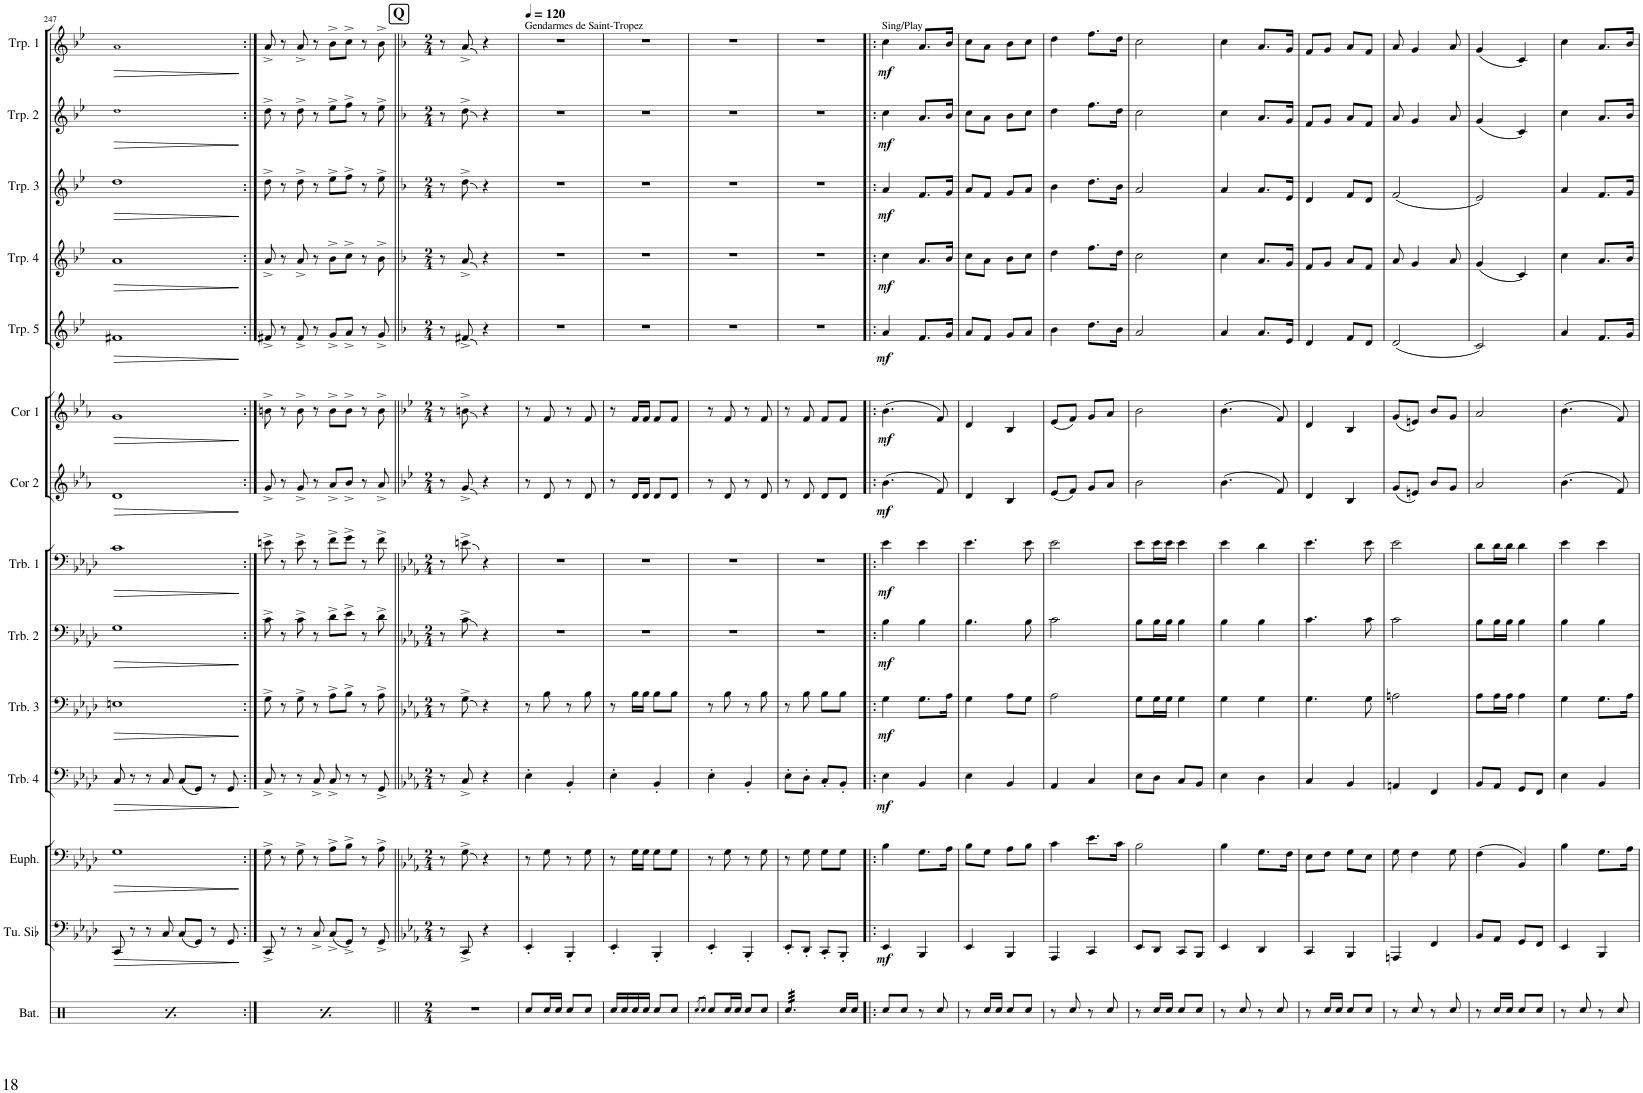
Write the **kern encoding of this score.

**kern	**kern	**dynam	**kern	**dynam	**kern	**dynam	**kern	**dynam	**kern	**dynam	**kern	**dynam	**kern	**dynam	**kern	**dynam	**kern	**dynam	**kern	**dynam	**kern	**dynam	**kern	**dynam	**kern	**dynam
*part14	*part13	*part13	*part12	*part12	*part11	*part11	*part10	*part10	*part9	*part9	*part8	*part8	*part7	*part7	*part6	*part6	*part5	*part5	*part4	*part4	*part3	*part3	*part2	*part2	*part1	*part1
*staff14	*staff13	*staff13	*staff12	*staff12	*staff11	*staff11	*staff10	*staff10	*staff9	*staff9	*staff8	*staff8	*staff7	*staff7	*staff6	*staff6	*staff5	*staff5	*staff4	*staff4	*staff3	*staff3	*staff2	*staff2	*staff1	*staff1
*I"Batterie	*I"Tuba en Sib	*	*I"Euphonium	*	*I"Trombone 4	*	*I"Trombone 3	*	*I"Trombone 2	*	*I"Trombone 1	*	*I"Cor 2	*	*I"Cor 1	*	*I"Trompette 5	*	*I"Trompette 4	*	*I"Trompette 3	*	*I"Trompette 2	*	*I"Trompette 1	*
*I'Bat.	*I'Tu. Sib	*	*I'Euph.	*	*I'Trb. 4	*	*I'Trb. 3	*	*I'Trb. 2	*	*I'Trb. 1	*	*I'Cor 2	*	*I'Cor 1	*	*I'Trp. 5	*	*I'Trp. 4	*	*I'Trp. 3	*	*I'Trp. 2	*	*I'Trp. 1	*
!!LO:PB:g=z
*clefX	*clefF4	*	*clefF4	*	*clefF4	*	*clefF4	*	*clefF4	*	*clefF4	*	*clefG2	*	*clefG2	*	*clefG2	*	*clefG2	*	*clefG2	*	*clefG2	*	*clefG2	*
*	*	*	*	*	*	*	*	*	*	*	*	*	*Trd4c7	*	*Trd4c7	*	*Trd1c2	*	*Trd1c2	*	*Trd1c2	*	*Trd1c2	*	*Trd1c2	*
*k[]	*k[b-e-a-d-]	*	*k[b-e-a-d-]	*	*k[b-e-a-d-]	*	*k[b-e-a-d-]	*	*k[b-e-a-d-]	*	*k[b-e-a-d-]	*	*k[b-e-a-]	*	*k[b-e-a-]	*	*k[b-e-]	*	*k[b-e-]	*	*k[b-e-]	*	*k[b-e-]	*	*k[b-e-]	*
*M4/4	*M4/4	*	*M4/4	*	*M4/4	*	*M4/4	*	*M4/4	*	*M4/4	*	*M4/4	*	*M4/4	*	*M4/4	*	*M4/4	*	*M4/4	*	*M4/4	*	*M4/4	*
=247	=247	=247	=247	=247	=247	=247	=247	=247	=247	=247	=247	=247	=247	=247	=247	=247	=247	=247	=247	=247	=247	=247	=247	=247	=247	=247
*^	*	*	*	*	*	*	*	*	*	*	*	*	*	*	*	*	*	*	*	*	*	*	*	*	*	*
!	!	!	!LO:HP:b	!	!LO:HP:b	!	!LO:HP:b	!	!LO:HP:b	!	!LO:HP:b	!	!LO:HP:b	!	!LO:HP:b	!	!LO:HP:b	!	!LO:HP:b	!	!LO:HP:b	!	!LO:HP:b	!	!LO:HP:b	!	!LO:HP:b
4Raa/	8Rf\	8CC/	>	1G	>	8C/	>	1En	>	1G	>	1c	>	1d	>	1g	>	1f#X	>	1a	>	1dd	>	1dd!	>	1a!	>
.	8r	8r	.	.	.	8r	.	.	.	.	.	.	.	.	.	.	.	.	.	.	.	.	.	.	.	.	.
8Rcc/L	8Rf\	8r	.	.	.	8r	.	.	.	.	.	.	.	.	.	.	.	.	.	.	.	.	.	.	.	.	.
8Rcc/J	8r	8C/	.	.	.	8C/	.	.	.	.	.	.	.	.	.	.	.	.	.	.	.	.	.	.	.	.	.
8Rcc/L	4Rf\	(8C/L	.	.	.	(8C/L	.	.	.	.	.	.	.	.	.	.	.	.	.	.	.	.	.	.	.	.	.
8Rcc/J	.	8GG/J)	.	.	.	8GG/J)	.	.	.	.	.	.	.	.	.	.	.	.	.	.	.	.	.	.	.	.	.
16Rcc/LL	8Rf\L	8r	.	.	.	8r	.	.	.	.	.	.	.	.	.	.	.	.	.	.	.	.	.	.	.	.	.
16Ree/	.	.	.	.	.	.	.	.	.	.	.	.	.	.	.	.	.	.	.	.	.	.	.	.	.	.	.
16Ree/	8Rf\J	8GG/	.	.	.	8GG/	.	.	.	.	.	.	.	.	.	.	.	.	.	.	.	.	.	.	.	.	.
16Rdd/JJ	.	.	.	.	.	.	.	.	.	.	.	.	.	.	.	.	.	.	.	.	.	.	.	.	.	.	.
*v	*v	*	*	*	*	*	*	*	*	*	*	*	*	*	*	*	*	*	*	*	*	*	*	*	*	*	*
.	.	]	.	]	.	]	.	]	.	]	.	]	.	]	.	]	.	]	.	]	.	]	.	]	.	]
=248:|!	=248:|!	=248:|!	=248:|!	=248:|!	=248:|!	=248:|!	=248:|!	=248:|!	=248:|!	=248:|!	=248:|!	=248:|!	=248:|!	=248:|!	=248:|!	=248:|!	=248:|!	=248:|!	=248:|!	=248:|!	=248:|!	=248:|!	=248:|!	=248:|!	=248:|!	=248:|!
*^	*	*	*	*	*	*	*	*	*	*	*	*	*	*	*	*	*	*	*	*	*	*	*	*	*	*
4Raa/	8Rf\	8CC^/	.	8G^\	.	8C^/	.	8G^\	.	8c^\	.	8en^\	.	8g^/	.	8bn^\	.	8f#X^/	.	8a^/	.	8dd^\	.	8dd^\	.	8a^/	.
.	8r	8r	.	8r	.	8r	.	8r	.	8r	.	8r	.	8r	.	8r	.	8r	.	8r	.	8r	.	8r	.	8r	.
8Rcc/L	8Rf\	8r	.	8G^\	.	8r	.	8G^\	.	8c^\	.	8e^\	.	8g^/	.	8b^\	.	8f#^/	.	8a^/	.	8dd^\	.	8dd^\	.	8a^/	.
8Rcc/J	8r	8C^/	.	8r	.	8C^/	.	8r	.	8r	.	8r	.	8r	.	8r	.	8r	.	8r	.	8r	.	8r	.	8r	.
8Rcc/L	4Rf\	(8C^/L	.	8A-^\L	.	8C^/	.	8A-^\L	.	8d-^\L	.	8f^\L	.	8a-^/L	.	8b^\L	.	8g^/L	.	8b-^\L	.	8ee-^\L	.	8ee-^\L	.	8b-^\L	.
8Rcc/J	.	8GG^/J)	.	8B-^\J	.	8r	.	8B-^\J	.	8e-^\J	.	8g^\J	.	8b-^/J	.	8b^\J	.	8a^/J	.	8cc^\J	.	8ff^\J	.	8ff^\J	.	8cc^\J	.
16Rcc/LL	8Rf\L	8r	.	8r	.	8r	.	8r	.	8r	.	8r	.	8r	.	8r	.	8r	.	8r	.	8r	.	8r	.	8r	.
16Ree/	.	.	.	.	.	.	.	.	.	.	.	.	.	.	.	.	.	.	.	.	.	.	.	.	.	.	.
16Ree/	8Rf\J	8GG^/	.	8A-^\	.	8GG^/	.	8A-^\	.	8d-^\	.	8f^\	.	8a-^/	.	8b^\	.	8g^/	.	8b-^\	.	8ee-^\	.	8ee-^\	.	8b-^\	.
16Rdd/JJ	.	.	.	.	.	.	.	.	.	.	.	.	.	.	.	.	.	.	.	.	.	.	.	.	.	.	.
*v	*v	*	*	*	*	*	*	*	*	*	*	*	*	*	*	*	*	*	*	*	*	*	*	*	*	*	*
!!LO:REH:place=s1:a:B:cj:fs=14:t=Q
=249||	=249||	=249||	=249||	=249||	=249||	=249||	=249||	=249||	=249||	=249||	=249||	=249||	=249||	=249||	=249||	=249||	=249||	=249||	=249||	=249||	=249||	=249||	=249||	=249||	=249||	=249||
*	*k[b-e-a-]	*	*k[b-e-a-]	*	*k[b-e-a-]	*	*k[b-e-a-]	*	*k[b-e-a-]	*	*k[b-e-a-]	*	*k[b-e-]	*	*k[b-e-]	*	*k[b-]	*	*k[b-]	*	*k[b-]	*	*k[b-]	*	*k[b-]	*
*M2/4	*M2/4	*	*M2/4	*	*M2/4	*	*M2/4	*	*M2/4	*	*M2/4	*	*M2/4	*	*M2/4	*	*M2/4	*	*M2/4	*	*M2/4	*	*M2/4	*	*M2/4	*
2r	8r	.	8r	.	8r	.	8r	.	8r	.	8r	.	8r	.	8r	.	8r	.	8r	.	8r	.	8r	.	8r	.
.	8CC^/	.	8G^\	.	8C^/	.	8G^\	.	8c^\	.	8en^\	.	8g^/	.	8bn^\	.	8f#X^/	.	8a^/	.	8dd^\	.	8dd^\	.	8a^/	.
.	4r	.	4r	.	4r	.	4r	.	4r	.	4r	.	4r	.	4r	.	4r	.	4r	.	4r	.	4r	.	4r	.
=250	=250	=250	=250	=250	=250	=250	=250	=250	=250	=250	=250	=250	=250	=250	=250	=250	=250	=250	=250	=250	=250	=250	=250	=250	=250	=250
*	*	*	*	*	*	*	*	*	*	*	*	*	*	*	*	*	*	*	*	*	*	*	*	*	*MM120	*
!	!	!	!	!	!	!	!	!	!	!	!	!	!	!	!	!	!	!	!	!	!	!	!	!	!LO:TX:a:t=Gendarmes de Saint-Tropez	!
8Rcc/L	4EE-'/	.	8r	.	4E-'\	.	8r	.	2r	.	2r	.	8r	.	8r	.	2r	.	2r	.	2r	.	2r	.	2r	.
16Rcc/L	.	.	8G\	.	.	.	8B-\	.	.	.	.	.	8d/	.	8f/	.	.	.	.	.	.	.	.	.	.	.
16Rcc/JJ	.	.	.	.	.	.	.	.	.	.	.	.	.	.	.	.	.	.	.	.	.	.	.	.	.	.
8Rcc/L	4BBB-'/	.	8r	.	4BB-'/	.	8r	.	.	.	.	.	8r	.	8r	.	.	.	.	.	.	.	.	.	.	.
8Rcc/J	.	.	8G\	.	.	.	8B-\	.	.	.	.	.	8d/	.	8f/	.	.	.	.	.	.	.	.	.	.	.
=251	=251	=251	=251	=251	=251	=251	=251	=251	=251	=251	=251	=251	=251	=251	=251	=251	=251	=251	=251	=251	=251	=251	=251	=251	=251	=251
16Rcc/LL	4EE-'/	.	8r	.	4E-'\	.	8r	.	2r	.	2r	.	8r	.	8r	.	2r	.	2r	.	2r	.	2r	.	2r	.
16Rcc/	.	.	.	.	.	.	.	.	.	.	.	.	.	.	.	.	.	.	.	.	.	.	.	.	.	.
16Rcc/	.	.	16G\LL	.	.	.	16B-\LL	.	.	.	.	.	16d/LL	.	16f/LL	.	.	.	.	.	.	.	.	.	.	.
16Rcc/JJ	.	.	16G\JJ	.	.	.	16B-\JJ	.	.	.	.	.	16d/JJ	.	16f/JJ	.	.	.	.	.	.	.	.	.	.	.
8Rcc/L	4BBB-'/	.	8G\L	.	4BB-'/	.	8B-\L	.	.	.	.	.	8d/L	.	8f/L	.	.	.	.	.	.	.	.	.	.	.
8Rcc/J	.	.	8G\J	.	.	.	8B-\J	.	.	.	.	.	8d/J	.	8f/J	.	.	.	.	.	.	.	.	.	.	.
=252	=252	=252	=252	=252	=252	=252	=252	=252	=252	=252	=252	=252	=252	=252	=252	=252	=252	=252	=252	=252	=252	=252	=252	=252	=252	=252
8qRcc/L	.	.	.	.	.	.	.	.	.	.	.	.	.	.	.	.	.	.	.	.	.	.	.	.	.	.
8qRcc/J	.	.	.	.	.	.	.	.	.	.	.	.	.	.	.	.	.	.	.	.	.	.	.	.	.	.
8Rcc/L	4EE-'/	.	8r	.	4E-'\	.	8r	.	2r	.	2r	.	8r	.	8r	.	2r	.	2r	.	2r	.	2r	.	2r	.
16Rcc/L	.	.	8G\	.	.	.	8B-\	.	.	.	.	.	8d/	.	8f/	.	.	.	.	.	.	.	.	.	.	.
16Rcc/JJ	.	.	.	.	.	.	.	.	.	.	.	.	.	.	.	.	.	.	.	.	.	.	.	.	.	.
8Rcc/L	4BBB-'/	.	8r	.	4BB-'/	.	8r	.	.	.	.	.	8r	.	8r	.	.	.	.	.	.	.	.	.	.	.
8Rcc/J	.	.	8G\	.	.	.	8B-\	.	.	.	.	.	8d/	.	8f/	.	.	.	.	.	.	.	.	.	.	.
=253	=253	=253	=253	=253	=253	=253	=253	=253	=253	=253	=253	=253	=253	=253	=253	=253	=253	=253	=253	=253	=253	=253	=253	=253	=253	=253
*tremolo	*	*	*	*	*	*	*	*	*	*	*	*	*	*	*	*	*	*	*	*	*	*	*	*	*	*
32Rcc/LLL	8EE-'/L	.	8r	.	8E-'\L	.	8r	.	2r	.	2r	.	8r	.	8r	.	2r	.	2r	.	2r	.	2r	.	2r	.
32Rcc/	.	.	.	.	.	.	.	.	.	.	.	.	.	.	.	.	.	.	.	.	.	.	.	.	.	.
32Rcc/	.	.	.	.	.	.	.	.	.	.	.	.	.	.	.	.	.	.	.	.	.	.	.	.	.	.
32Rcc/	.	.	.	.	.	.	.	.	.	.	.	.	.	.	.	.	.	.	.	.	.	.	.	.	.	.
32Rcc/	8DD'/J	.	8G\	.	8D'\J	.	8B-\	.	.	.	.	.	8d/	.	8f/	.	.	.	.	.	.	.	.	.	.	.
32Rcc/	.	.	.	.	.	.	.	.	.	.	.	.	.	.	.	.	.	.	.	.	.	.	.	.	.	.
32Rcc/	.	.	.	.	.	.	.	.	.	.	.	.	.	.	.	.	.	.	.	.	.	.	.	.	.	.
32Rcc/	.	.	.	.	.	.	.	.	.	.	.	.	.	.	.	.	.	.	.	.	.	.	.	.	.	.
32Rcc/	8CC'/L	.	8G\L	.	8C'/L	.	8B-\L	.	.	.	.	.	8d/L	.	8f/L	.	.	.	.	.	.	.	.	.	.	.
32Rcc/	.	.	.	.	.	.	.	.	.	.	.	.	.	.	.	.	.	.	.	.	.	.	.	.	.	.
32Rcc/	.	.	.	.	.	.	.	.	.	.	.	.	.	.	.	.	.	.	.	.	.	.	.	.	.	.
32Rcc/JJJ	.	.	.	.	.	.	.	.	.	.	.	.	.	.	.	.	.	.	.	.	.	.	.	.	.	.
*Xtremolo	*	*	*	*	*	*	*	*	*	*	*	*	*	*	*	*	*	*	*	*	*	*	*	*	*	*
16Rcc/LL	8BBB-'/J	.	8G\J	.	8BB-'/J	.	8B-\J	.	.	.	.	.	8d/J	.	8f/J	.	.	.	.	.	.	.	.	.	.	.
16Rcc/JJ	.	.	.	.	.	.	.	.	.	.	.	.	.	.	.	.	.	.	.	.	.	.	.	.	.	.
=254!|:	=254!|:	=254!|:	=254!|:	=254!|:	=254!|:	=254!|:	=254!|:	=254!|:	=254!|:	=254!|:	=254!|:	=254!|:	=254!|:	=254!|:	=254!|:	=254!|:	=254!|:	=254!|:	=254!|:	=254!|:	=254!|:	=254!|:	=254!|:	=254!|:	=254!|:	=254!|:
!	!	!	!	!	!	!	!	!	!	!	!	!	!	!	!	!	!	!	!	!	!	!	!	!	!LO:TX:a:t=Sing/Play	!
!	!	!LO:DY:b	!	!	!	!LO:DY:b	!	!LO:DY:b	!	!LO:DY:b	!	!LO:DY:b	!	!LO:DY:b	!	!LO:DY:b	!	!LO:DY:b	!	!LO:DY:b	!	!LO:DY:b	!	!LO:DY:b	!	!LO:DY:b
8Rcc/L	4EE-/	mf	4B-\	.	4E-\	mf	4G\	mf	4B-\	mf	4e-\	mf	(4.b-\	mf	(4.b-\	mf	4a/	mf	4cc\	mf	4a/	mf	4cc\	mf	4cc\	mf
8Rcc/J	.	.	.	.	.	.	.	.	.	.	.	.	.	.	.	.	.	.	.	.	.	.	.	.	.	.
8r	4BBB-/	.	8.G\L	.	4BB-/	.	8.G\L	.	4B-\	.	4e-\	.	.	.	.	.	8.f/L	.	8.a/L	.	8.f/L	.	8.a/L	.	8.a/L	.
8Rcc/	.	.	.	.	.	.	.	.	.	.	.	.	8f/)	.	8f/)	.	.	.	.	.	.	.	.	.	.	.
.	.	.	16A-\Jk	.	.	.	16A-\Jk	.	.	.	.	.	.	.	.	.	16g/Jk	.	16b-/Jk	.	16g/Jk	.	16b-/Jk	.	16b-/Jk	.
=255	=255	=255	=255	=255	=255	=255	=255	=255	=255	=255	=255	=255	=255	=255	=255	=255	=255	=255	=255	=255	=255	=255	=255	=255	=255	=255
8r	4EE-/	.	8B-\L	.	4E-\	.	4G\	.	4.B-\	.	4.e-\	.	4d/	.	4d/	.	8a/L	.	8cc\L	.	8a/L	.	8cc\L	.	8cc\L	.
16Rcc/LL	.	.	8G\J	.	.	.	.	.	.	.	.	.	.	.	.	.	8f/J	.	8a\J	.	8f/J	.	8a\J	.	8a\J	.
16Rcc/JJ	.	.	.	.	.	.	.	.	.	.	.	.	.	.	.	.	.	.	.	.	.	.	.	.	.	.
8Rcc/L	4BBB-/	.	8A-\L	.	4BB-/	.	8A-\L	.	.	.	.	.	4B-/	.	4B-/	.	8g/L	.	8b-\L	.	8g/L	.	8b-\L	.	8b-\L	.
8Rcc/J	.	.	8B-\J	.	.	.	8G\J	.	8B-\	.	8e-\	.	.	.	.	.	8a/J	.	8cc\J	.	8a/J	.	8cc\J	.	8cc\J	.
=256	=256	=256	=256	=256	=256	=256	=256	=256	=256	=256	=256	=256	=256	=256	=256	=256	=256	=256	=256	=256	=256	=256	=256	=256	=256	=256
8r	4AAA-/	.	4c\	.	4AA-/	.	2A-\	.	2c\	.	2e-\	.	(8e-/L	.	(8e-/L	.	4b-\	.	4dd\	.	4b-\	.	4dd\	.	4dd\	.
8Rcc/	.	.	.	.	.	.	.	.	.	.	.	.	8f/J)	.	8f/J)	.	.	.	.	.	.	.	.	.	.	.
8r	4CC/	.	8.e-\L	.	4C/	.	.	.	.	.	.	.	8g/L	.	8g/L	.	8.dd\L	.	8.ff\L	.	8.dd\L	.	8.ff\L	.	8.ff\L	.
8Rcc/	.	.	.	.	.	.	.	.	.	.	.	.	8a/J	.	8a/J	.	.	.	.	.	.	.	.	.	.	.
.	.	.	16c\Jk	.	.	.	.	.	.	.	.	.	.	.	.	.	16b-\Jk	.	16dd\Jk	.	16b-\Jk	.	16dd\Jk	.	16dd\Jk	.
=257	=257	=257	=257	=257	=257	=257	=257	=257	=257	=257	=257	=257	=257	=257	=257	=257	=257	=257	=257	=257	=257	=257	=257	=257	=257	=257
8r	8EE-/L	.	2B-\	.	8E-\L	.	8G\L	.	8B-\L	.	8e-\L	.	2b-\	.	2b-\	.	2a/	.	2cc\	.	2a/	.	2cc\	.	2cc\	.
16Rcc/LL	8DD/J	.	.	.	8D\J	.	16G\L	.	16B-\L	.	16e-\L	.	.	.	.	.	.	.	.	.	.	.	.	.	.	.
16Rcc/JJ	.	.	.	.	.	.	16G\JJ	.	16B-\JJ	.	16e-\JJ	.	.	.	.	.	.	.	.	.	.	.	.	.	.	.
8Rcc/L	8CC/L	.	.	.	8C/L	.	4G\	.	4B-\	.	4e-\	.	.	.	.	.	.	.	.	.	.	.	.	.	.	.
8Rcc/J	8BBB-/J	.	.	.	8BB-/J	.	.	.	.	.	.	.	.	.	.	.	.	.	.	.	.	.	.	.	.	.
=258	=258	=258	=258	=258	=258	=258	=258	=258	=258	=258	=258	=258	=258	=258	=258	=258	=258	=258	=258	=258	=258	=258	=258	=258	=258	=258
8r	4EE-/	.	4B-\	.	4E-\	.	4G\	.	4B-\	.	4e-\	.	(4.b-\	.	(4.b-\	.	4a/	.	4cc\	.	4a/	.	4cc\	.	4cc\	.
8Rcc/	.	.	.	.	.	.	.	.	.	.	.	.	.	.	.	.	.	.	.	.	.	.	.	.	.	.
8r	4DD/	.	8.G\L	.	4D\	.	4G\	.	4B-\	.	4d\	.	.	.	.	.	8.a/L	.	8.a/L	.	8.a/L	.	8.a/L	.	8.a/L	.
8Rcc/	.	.	.	.	.	.	.	.	.	.	.	.	8f/)	.	8f/)	.	.	.	.	.	.	.	.	.	.	.
.	.	.	16F\Jk	.	.	.	.	.	.	.	.	.	.	.	.	.	16e/Jk	.	16g/Jk	.	16e/Jk	.	16g/Jk	.	16g/Jk	.
=259	=259	=259	=259	=259	=259	=259	=259	=259	=259	=259	=259	=259	=259	=259	=259	=259	=259	=259	=259	=259	=259	=259	=259	=259	=259	=259
8r	4CC/	.	8E-\L	.	4C/	.	4.G\	.	4.c\	.	4.e-\	.	4d/	.	4d/	.	4d/	.	8f/L	.	4d/	.	8f/L	.	8f/L	.
16Rcc/LL	.	.	8F\J	.	.	.	.	.	.	.	.	.	.	.	.	.	.	.	8g/J	.	.	.	8g/J	.	8g/J	.
16Rcc/JJ	.	.	.	.	.	.	.	.	.	.	.	.	.	.	.	.	.	.	.	.	.	.	.	.	.	.
8Rcc/L	4BBB-/	.	8G\L	.	4BB-/	.	.	.	.	.	.	.	4B-/	.	4B-/	.	8f/L	.	8a/L	.	8f/L	.	8a/L	.	8a/L	.
8Rcc/J	.	.	8E-\J	.	.	.	8G\	.	8c\	.	8e-\	.	.	.	.	.	8d/J	.	8f/J	.	8d/J	.	8f/J	.	8f/J	.
=260	=260	=260	=260	=260	=260	=260	=260	=260	=260	=260	=260	=260	=260	=260	=260	=260	=260	=260	=260	=260	=260	=260	=260	=260	=260	=260
8r	4AAAn/	.	8G\	.	4AAn/	.	2An\	.	2c\	.	2e-\	.	(8g/L	.	(8g/L	.	(2d/	.	8a/	.	(2f/	.	8a/	.	8a/	.
8Rcc/	.	.	4F\	.	.	.	.	.	.	.	.	.	8en/J)	.	8en/J)	.	.	.	4g/	.	.	.	4g/	.	4g/	.
8r	4FF/	.	.	.	4FF/	.	.	.	.	.	.	.	8b-/L	.	8b-/L	.	.	.	.	.	.	.	.	.	.	.
8Rcc/	.	.	8G\	.	.	.	.	.	.	.	.	.	8g/J	.	8g/J	.	.	.	8a/	.	.	.	8a/	.	8a/	.
=261	=261	=261	=261	=261	=261	=261	=261	=261	=261	=261	=261	=261	=261	=261	=261	=261	=261	=261	=261	=261	=261	=261	=261	=261	=261	=261
8r	8BB-/L	.	(4F\	.	8BB-/L	.	8A-\L	.	8B-\L	.	8d\L	.	2a/	.	2a/	.	2c/)	.	(4g/	.	2e/)	.	(4g/	.	(4g/	.
16Rcc/LL	8AA-/J	.	.	.	8AA-/J	.	16A-\L	.	16B-\L	.	16d\L	.	.	.	.	.	.	.	.	.	.	.	.	.	.	.
16Rcc/JJ	.	.	.	.	.	.	16A-\JJ	.	16B-\JJ	.	16d\JJ	.	.	.	.	.	.	.	.	.	.	.	.	.	.	.
8Rcc/L	8GG/L	.	4BB-/)	.	8GG/L	.	4A-\	.	4B-\	.	4d\	.	.	.	.	.	.	.	4c/)	.	.	.	4c/)	.	4c/)	.
8Rcc/J	8FF/J	.	.	.	8FF/J	.	.	.	.	.	.	.	.	.	.	.	.	.	.	.	.	.	.	.	.	.
=262	=262	=262	=262	=262	=262	=262	=262	=262	=262	=262	=262	=262	=262	=262	=262	=262	=262	=262	=262	=262	=262	=262	=262	=262	=262	=262
8r	4EE-/	.	4B-\	.	4E-\	.	4G\	.	4B-\	.	4e-\	.	(4.b-\	.	(4.b-\	.	4a/	.	4cc\	.	4a/	.	4cc\	.	4cc\	.
8Rcc/	.	.	.	.	.	.	.	.	.	.	.	.	.	.	.	.	.	.	.	.	.	.	.	.	.	.
8r	4BBB-/	.	8.G\L	.	4BB-/	.	8.G\L	.	4B-\	.	4e-\	.	.	.	.	.	8.f/L	.	8.a/L	.	8.f/L	.	8.a/L	.	8.a/L	.
8Rcc/	.	.	.	.	.	.	.	.	.	.	.	.	8f/)	.	8f/)	.	.	.	.	.	.	.	.	.	.	.
.	.	.	16A-\Jk	.	.	.	16A-\Jk	.	.	.	.	.	.	.	.	.	16g/Jk	.	16b-/Jk	.	16g/Jk	.	16b-/Jk	.	16b-/Jk	.
=	=	=	=	=	=	=	=	=	=	=	=	=	=	=	=	=	=	=	=	=	=	=	=	=	=	=
*-	*-	*-	*-	*-	*-	*-	*-	*-	*-	*-	*-	*-	*-	*-	*-	*-	*-	*-	*-	*-	*-	*-	*-	*-	*-	*-
